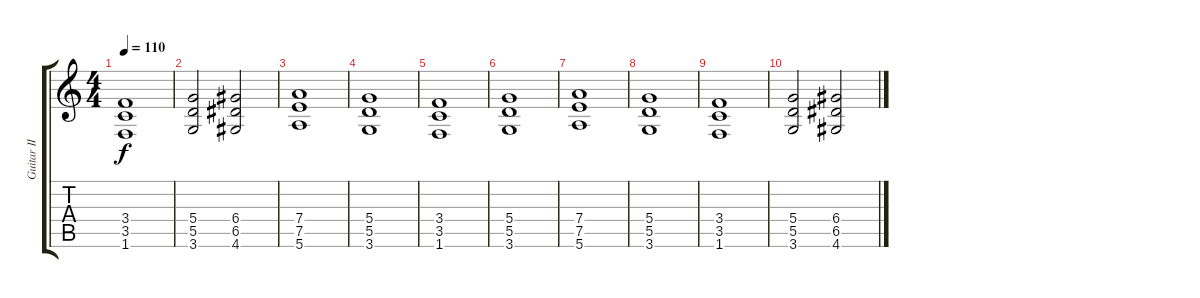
\track ("Guitar II" "Guitar II") {instrument distortionguitar}
\staff {score tabs}
\tuning (E4 B3 G3 D3 A2 E2) {hide}
\ts (4 4)
\tempo 110
\clef g2
\ks c
(3.4 3.5 1.6).1{dy f volume 6} |
(5.4 5.5 3.6).2 (6.4 6.5 4.6).2 |
(7.4 7.5 5.6).1{volume 4} |
(5.4 5.5 3.6).1 |
(3.4 3.5 1.6).1{volume 3} |
(5.4 5.5 3.6).1 |
(7.4 7.5 5.6).1{volume 2} |
(5.4 5.5 3.6).1 |
(3.4 3.5 1.6).1{volume 0} |
(5.4 5.5 3.6).2 (6.4 6.5 4.6).2
